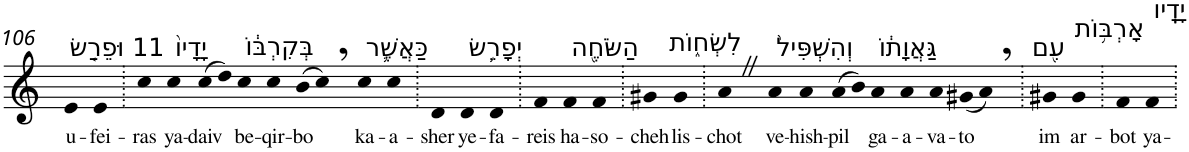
**kern	**text
*part1	*part1
*staff1	*staff1
*I"Piano	*
*I'Pno	*
!!LO:PB:g=z
*clefG2	*
*k[]	*
=106	=106
!LO:TX:a:t=11 וּפֵרַ֤שׂ	!
!	!LO:LY:b
4e	u-
!	!LO:LY:b
4e	-fei-
=107.	=107.
!	!LO:LY:b
4cc	-ras
!LO:TX:a:t=יָדָיו֙	!
!	!LO:LY:b
4cc	ya-
!	!LO:LY:b
(8cc	-daiv
8dd)	.
!LO:TX:a:t=בְּקִרְבּ֔וֹ	!
!	!LO:LY:b
4cc	be-
!	!LO:LY:b
4cc	-qir-
!	!LO:LY:b
(8b	-bo
8cc,)	.
!LO:TX:a:t=כַּאֲשֶׁ֛ר	!
!	!LO:LY:b
4cc	ka-
!	!LO:LY:b
4cc	-a-
=108.	=108.
!	!LO:LY:b
4d	-sher
!LO:TX:a:t=יְפָרֵ֥שׂ	!
!	!LO:LY:b
4d	ye-
!	!LO:LY:b
4d	-fa-
=109.	=109.
!	!LO:LY:b
4f	-reis
!LO:TX:a:t=הַשֹּׂחֶ֖ה	!
!	!LO:LY:b
4f	ha-
!	!LO:LY:b
4f	-so-
=110.	=110.
!	!LO:LY:b
4g#X	-cheh
!LO:TX:a:t=לִשְׂח֑וֹת	!
!	!LO:LY:b
4g#	lis-
=111.	=111.
!	!LO:LY:b
4aZ	-chot
!LO:TX:a:t=וְהִשְׁפִּיל֙	!
!	!LO:LY:b
4a	ve-
!	!LO:LY:b
4a	-hish-
!	!LO:LY:b
(8a	-pil
8b)	.
!LO:TX:a:t=גַּאֲוָת֔וֹ	!
!	!LO:LY:b
4a	ga-
!	!LO:LY:b
4a	-a-
!	!LO:LY:b
4a	-va-
!	!LO:LY:b
(8g#X	-to
8a,)	.
=112.	=112.
!LO:TX:a:t=עִ֖ם	!
!	!LO:LY:b
4g#X	im
!LO:TX:a:t=אָרְבּ֥וֹת	!
!	!LO:LY:b
4g#	ar-
=113.	=113.
!	!LO:LY:b
4f	-bot
!LO:TX:a:t=יָדָֽיו	!
!	!LO:LY:b
4f	ya-
=.	=.
*-	*-
